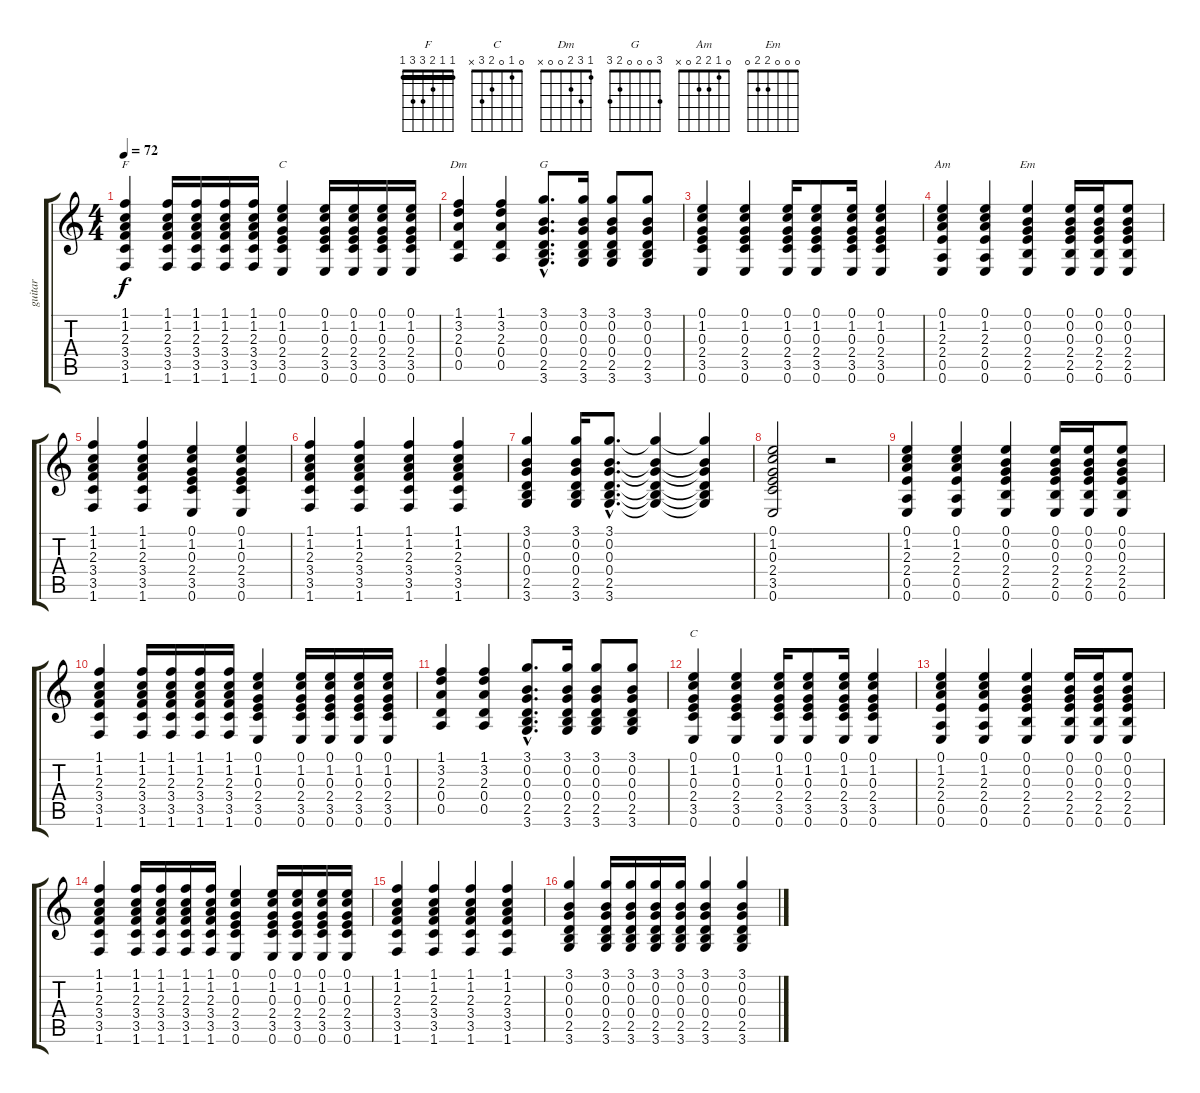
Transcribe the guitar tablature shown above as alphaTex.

\track ("guitar" "guitar") {instrument electricguitarjazz}
\staff {score tabs}
\tuning (E4 B3 G3 D3 A2 E2) {hide}
\chord ("F" 1 1 2 3 3 1) {barre 1}
\chord ("C" 0 1 0 2 3 0)
\chord ("Dm" 1 3 2 0 0 x)
\chord ("G" 3 0 0 0 2 3)
\chord ("Am" 0 1 2 2 0 x)
\chord ("Em" 0 0 0 2 2 0)
\chord ("C" 0 1 0 2 3 x)
\ts (4 4)
\tempo 72
\clef g2
\ks c
(1.1 1.2 2.3 3.4 3.5 1.6).4{ch "F" dy f} (1.1 1.2 2.3 3.4 3.5 1.6).16 (1.1 1.2 2.3 3.4 3.5 1.6).16 (1.1 1.2 2.3 3.4 3.5 1.6).16 (1.1 1.2 2.3 3.4 3.5 1.6).16 (0.1 1.2 0.3 2.4 3.5 0.6).4{ch "C"} (0.1 1.2 0.3 2.4 3.5 0.6).16 (0.1 1.2 0.3 2.4 3.5 0.6).16 (0.1 1.2 0.3 2.4 3.5 0.6).16 (0.1 1.2 0.3 2.4 3.5 0.6).16 |
(1.1 3.2 2.3 0.4 0.5).4{ch "Dm"} (1.1 3.2 2.3 0.4 0.5).4 (3.1{hac} 0.2{hac} 0.3{hac} 0.4{hac} 2.5{hac} 3.6{hac}).8{d ch "G"} (3.1 0.2 0.3 0.4 2.5 3.6).16 (3.1 0.2 0.3 0.4 2.5 3.6).8 (3.1 0.2 0.3 0.4 2.5 3.6).8 |
(0.1 1.2 0.3 2.4 3.5 0.6).4 (0.1 1.2 0.3 2.4 3.5 0.6).4 (0.1 1.2 0.3 2.4 3.5 0.6).16 (0.1 1.2 0.3 2.4 3.5 0.6).8 (0.1 1.2 0.3 2.4 3.5 0.6).16 (0.1 1.2 0.3 2.4 3.5 0.6).4 |
(0.1 1.2 2.3 2.4 0.5 0.6).4{ch "Am"} (0.1 1.2 2.3 2.4 0.5 0.6).4 (0.1 0.2 0.3 2.4 2.5 0.6).4{ch "Em"} (0.1 0.2 0.3 2.4 2.5 0.6).16 (0.1 0.2 0.3 2.4 2.5 0.6).16 (0.1 0.2 0.3 2.4 2.5 0.6).8 |
(1.1 1.2 2.3 3.4 3.5 1.6).4 (1.1 1.2 2.3 3.4 3.5 1.6).4 (0.1 1.2 0.3 2.4 3.5 0.6).4 (0.1 1.2 0.3 2.4 3.5 0.6).4 |
(1.1 1.2 2.3 3.4 3.5 1.6).4 (1.1 1.2 2.3 3.4 3.5 1.6).4 (1.1 1.2 2.3 3.4 3.5 1.6).4 (1.1 1.2 2.3 3.4 3.5 1.6).4 |
(3.1 0.2 0.3 0.4 2.5 3.6).4 (3.1 0.2 0.3 0.4 2.5 3.6).16 (3.1{hac} 0.2{hac} 0.3{hac} 0.4{hac} 2.5{hac} 3.6{hac}).8{d} (3.1{t} 0.2{t} 0.3{t} 0.4{t} 2.5{t} 3.6{t}).4 (3.1{t} 0.2{t} 0.3{t} 0.4{t} 2.5{t} 3.6{t}).4 |
(0.1 1.2 0.3 2.4 3.5 0.6).2 r.2 |
(0.1 1.2 2.3 2.4 0.5 0.6).4 (0.1 1.2 2.3 2.4 0.5 0.6).4 (0.1 0.2 0.3 2.4 2.5 0.6).4 (0.1 0.2 0.3 2.4 2.5 0.6).16 (0.1 0.2 0.3 2.4 2.5 0.6).16 (0.1 0.2 0.3 2.4 2.5 0.6).8 |
(1.1 1.2 2.3 3.4 3.5 1.6).4 (1.1 1.2 2.3 3.4 3.5 1.6).16 (1.1 1.2 2.3 3.4 3.5 1.6).16 (1.1 1.2 2.3 3.4 3.5 1.6).16 (1.1 1.2 2.3 3.4 3.5 1.6).16 (0.1 1.2 0.3 2.4 3.5 0.6).4 (0.1 1.2 0.3 2.4 3.5 0.6).16 (0.1 1.2 0.3 2.4 3.5 0.6).16 (0.1 1.2 0.3 2.4 3.5 0.6).16 (0.1 1.2 0.3 2.4 3.5 0.6).16 |
(1.1 3.2 2.3 0.4 0.5).4 (1.1 3.2 2.3 0.4 0.5).4 (3.1{hac} 0.2{hac} 0.3{hac} 0.4{hac} 2.5{hac} 3.6{hac}).8{d} (3.1 0.2 0.3 0.4 2.5 3.6).16 (3.1 0.2 0.3 0.4 2.5 3.6).8 (3.1 0.2 0.3 0.4 2.5 3.6).8 |
(0.1 1.2 0.3 2.4 3.5 0.6).4{ch "C"} (0.1 1.2 0.3 2.4 3.5 0.6).4 (0.1 1.2 0.3 2.4 3.5 0.6).16 (0.1 1.2 0.3 2.4 3.5 0.6).8 (0.1 1.2 0.3 2.4 3.5 0.6).16 (0.1 1.2 0.3 2.4 3.5 0.6).4 |
(0.1 1.2 2.3 2.4 0.5 0.6).4 (0.1 1.2 2.3 2.4 0.5 0.6).4 (0.1 0.2 0.3 2.4 2.5 0.6).4 (0.1 0.2 0.3 2.4 2.5 0.6).16 (0.1 0.2 0.3 2.4 2.5 0.6).16 (0.1 0.2 0.3 2.4 2.5 0.6).8 |
(1.1 1.2 2.3 3.4 3.5 1.6).4 (1.1 1.2 2.3 3.4 3.5 1.6).16 (1.1 1.2 2.3 3.4 3.5 1.6).16 (1.1 1.2 2.3 3.4 3.5 1.6).16 (1.1 1.2 2.3 3.4 3.5 1.6).16 (0.1 1.2 0.3 2.4 3.5 0.6).4 (0.1 1.2 0.3 2.4 3.5 0.6).16 (0.1 1.2 0.3 2.4 3.5 0.6).16 (0.1 1.2 0.3 2.4 3.5 0.6).16 (0.1 1.2 0.3 2.4 3.5 0.6).16 |
(1.1 1.2 2.3 3.4 3.5 1.6).4 (1.1 1.2 2.3 3.4 3.5 1.6).4 (1.1 1.2 2.3 3.4 3.5 1.6).4 (1.1 1.2 2.3 3.4 3.5 1.6).4 |
(3.1 0.2 0.3 0.4 2.5 3.6).4 (3.1 0.2 0.3 0.4 2.5 3.6).16 (3.1 0.2 0.3 0.4 2.5 3.6).16 (3.1 0.2 0.3 0.4 2.5 3.6).16 (3.1 0.2 0.3 0.4 2.5 3.6).16 (3.1 0.2 0.3 0.4 2.5 3.6).4 (3.1 0.2 0.3 0.4 2.5 3.6).4
